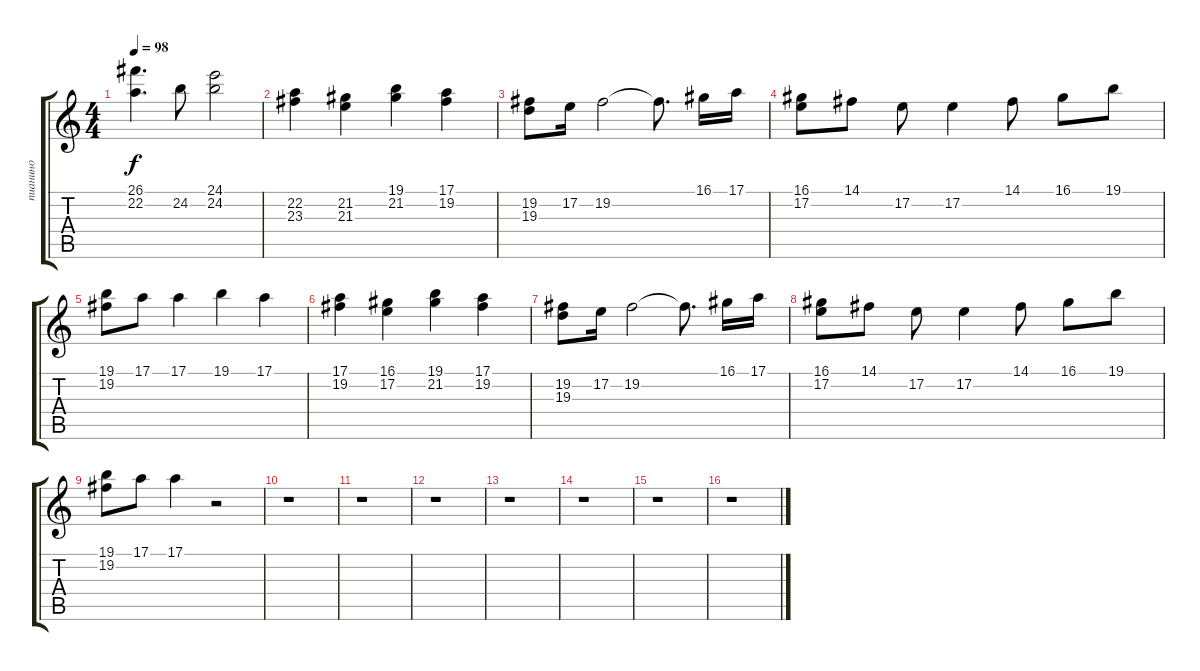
\track ("пианино" "пианино") {instrument acousticgrandpiano}
\staff {score tabs}
\tuning (E4 B3 G3 D3 A2 E2) {hide}
\ts (4 4)
\tempo 98
\clef g2
\ks c
(26.1 22.2).4{d dy f} 24.2.8 (24.1 24.2).2 |
(22.2 23.3).4 (21.2 21.3).4 (19.1 21.2).4 (17.1 19.2).4 |
(19.2 19.3).8 17.2.16 19.2.2 19.2{t}.8{d} 16.1.16 17.1.16 |
(16.1 17.2).8 14.1.8 17.2.8 17.2.4 14.1.8 16.1.8 19.1.8 |
(19.1 19.2).8 17.1.8 17.1.4 19.1.4 17.1.4 |
(17.1 19.2).4 (16.1 17.2).4 (19.1 21.2).4 (17.1 19.2).4 |
(19.2 19.3).8 17.2.16 19.2.2 19.2{t}.8{d} 16.1.16 17.1.16 |
(16.1 17.2).8 14.1.8 17.2.8 17.2.4 14.1.8 16.1.8 19.1.8 |
(19.1 19.2).8 17.1.8 17.1.4 r.2 |
r.1 |
r.1 |
r.1 |
r.1 |
r.1 |
r.1 |
r.1
